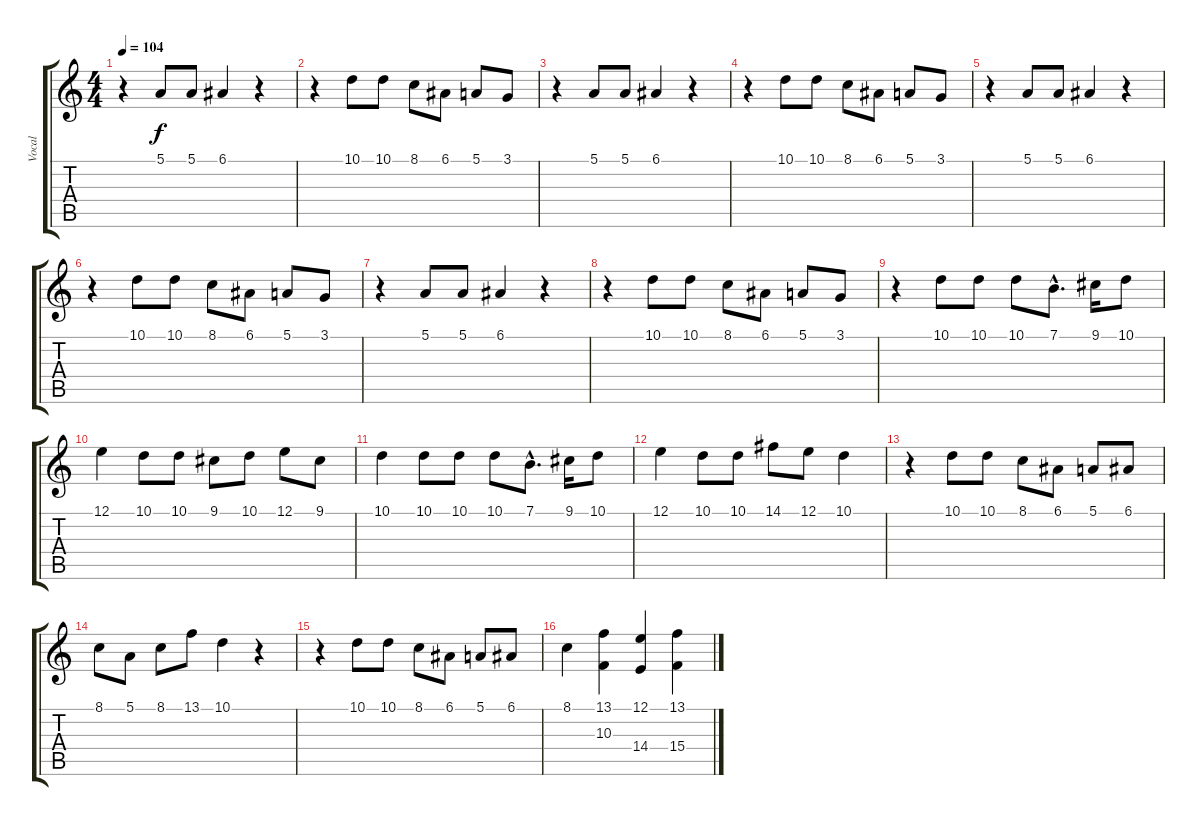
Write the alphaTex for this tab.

\track ("Vocal" "Vocal") {instrument honkytonkpiano}
\staff {score tabs}
\tuning (E4 B3 G3 D3 A2 E2) {hide}
\ts (4 4)
\tempo 104
\clef g2
\ks c
r.4{dy f} 5.1.8 5.1.8 6.1.4 r.4 |
r.4 10.1.8 10.1.8 8.1.8 6.1.8 5.1.8 3.1.8 |
r.4 5.1.8 5.1.8 6.1.4 r.4 |
r.4 10.1.8 10.1.8 8.1.8 6.1.8 5.1.8 3.1.8 |
r.4 5.1.8 5.1.8 6.1.4 r.4 |
r.4 10.1.8 10.1.8 8.1.8 6.1.8 5.1.8 3.1.8 |
r.4 5.1.8 5.1.8 6.1.4 r.4 |
r.4 10.1.8 10.1.8 8.1.8 6.1.8 5.1.8 3.1.8 |
r.4 10.1.8 10.1.8 10.1.8 7.1{hac}.8{d} 9.1.16 10.1.8 |
12.1.4 10.1.8 10.1.8 9.1.8 10.1.8 12.1.8 9.1.8 |
10.1.4 10.1.8 10.1.8 10.1.8 7.1{hac}.8{d} 9.1.16 10.1.8 |
12.1.4 10.1.8 10.1.8 14.1.8 12.1.8 10.1.4 |
r.4 10.1.8 10.1.8 8.1.8 6.1.8 5.1.8 6.1.8 |
8.1.8 5.1.8 8.1.8 13.1.8 10.1.4 r.4 |
r.4 10.1.8 10.1.8 8.1.8 6.1.8 5.1.8 6.1.8 |
8.1.4 (13.1 10.3).4 (12.1 14.4).4 (13.1 15.4).4
